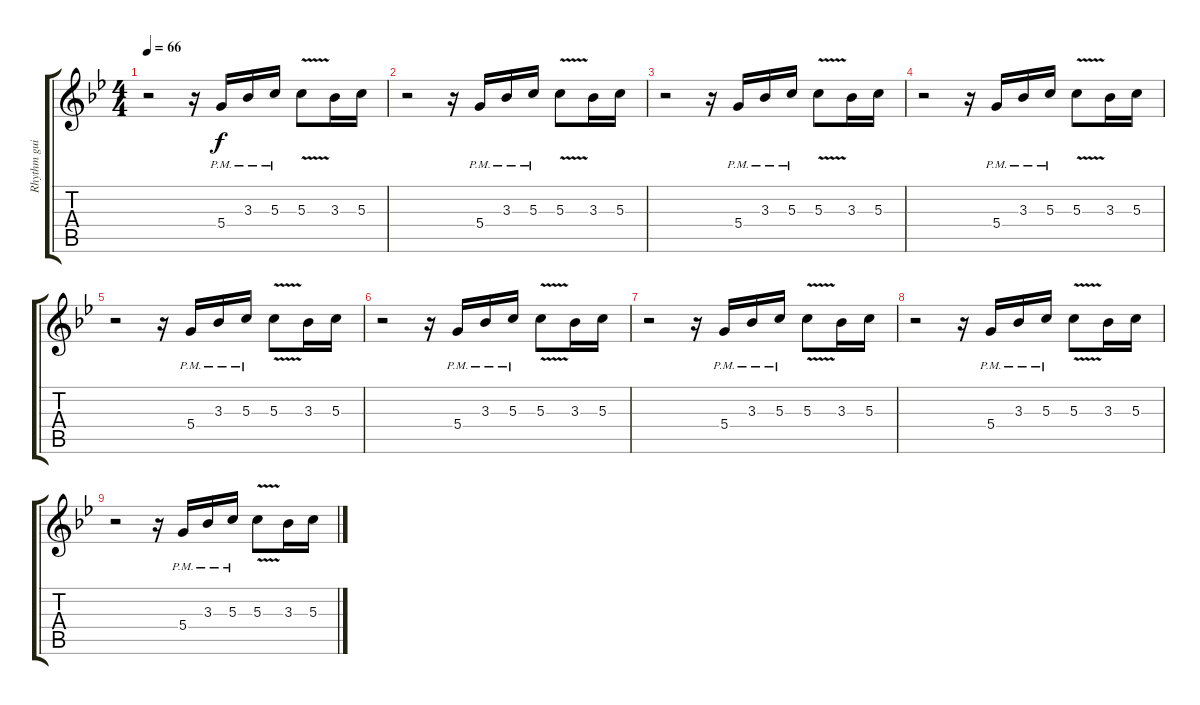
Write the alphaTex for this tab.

\track ("Rhythm guitar" "Rhythm gui") {instrument distortionguitar}
\staff {score tabs}
\tuning (E4 B3 G3 D3 A2 E2) {hide}
\ts (4 4)
\tempo 66
\clef g2
\ks bb
r.2{dy f} r.16 5.4{pm}.16 3.3{pm}.16 5.3{pm}.16 5.3{v}.8 3.3.16 5.3.16 |
r.2 r.16 5.4{pm}.16 3.3{pm}.16 5.3{pm}.16 5.3{v}.8 3.3.16 5.3.16 |
r.2 r.16 5.4{pm}.16 3.3{pm}.16 5.3{pm}.16 5.3{v}.8 3.3.16 5.3.16 |
r.2 r.16 5.4{pm}.16 3.3{pm}.16 5.3{pm}.16 5.3{v}.8 3.3.16 5.3.16 |
r.2 r.16 5.4{pm}.16 3.3{pm}.16 5.3{pm}.16 5.3{v}.8 3.3.16 5.3.16 |
r.2 r.16 5.4{pm}.16 3.3{pm}.16 5.3{pm}.16 5.3{v}.8 3.3.16 5.3.16 |
r.2 r.16 5.4{pm}.16 3.3{pm}.16 5.3{pm}.16 5.3{v}.8 3.3.16 5.3.16 |
r.2 r.16 5.4{pm}.16 3.3{pm}.16 5.3{pm}.16 5.3{v}.8 3.3.16 5.3.16 |
r.2 r.16 5.4{pm}.16 3.3{pm}.16 5.3{pm}.16 5.3{v}.8 3.3.16 5.3.16
